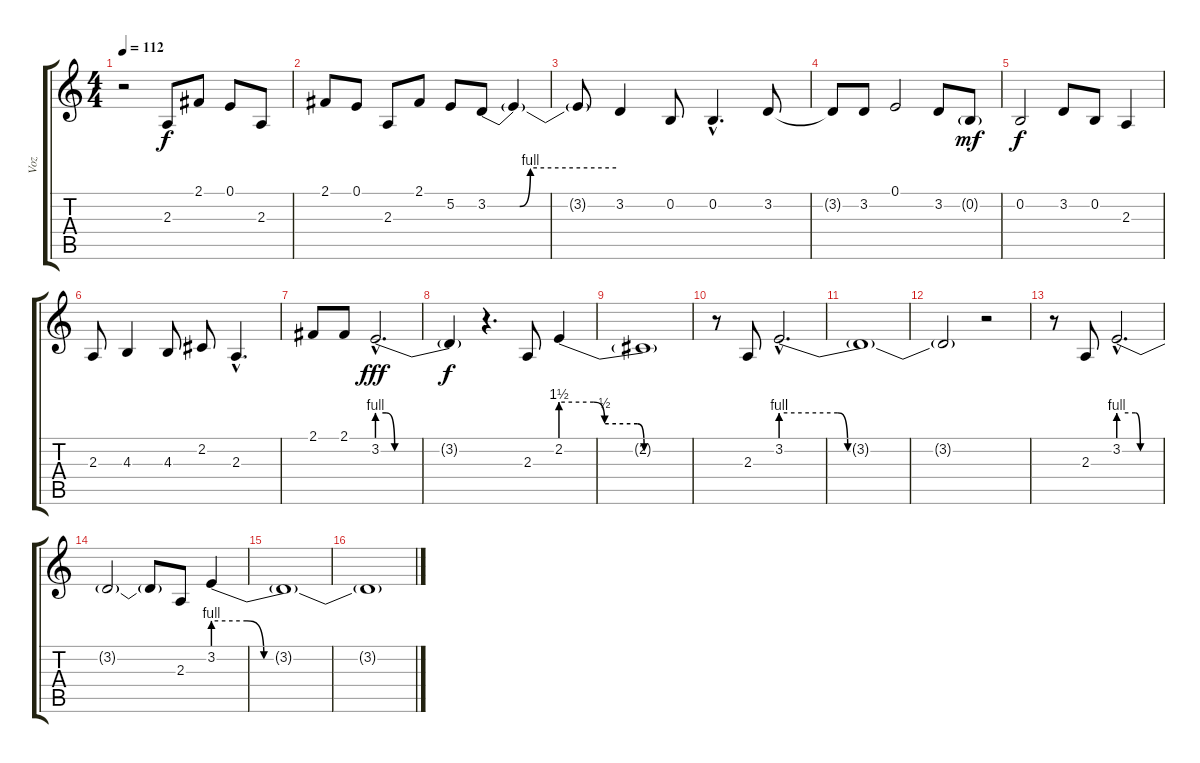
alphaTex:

\track ("Voz" "Voz") {instrument lead1square}
\staff {score tabs}
\tuning (E4 B3 G3 D3 A2 E2) {hide}
\ts (4 4)
\tempo 112
\clef g2
\ks c
r.2{dy f} 2.3.8 2.1.8 0.1.8 2.3.8 |
2.1.8 0.1.8 2.3.8 2.1.8 5.2.8 3.2{be (custom 0 0 15 0 20 4 60 4)}.8 3.2{t}.4 |
3.2{t}.8 3.2.4 0.2.8 0.2{hac}.4{d} 3.2.8 |
3.2{t}.8 3.2.8 0.1.2 3.2.8 0.2{g}.8{dy mf} |
0.2.2{dy f} 3.2.8 0.2.8 2.3.4 |
2.3.8 4.3.4 4.3.8 2.2.8 2.3{hac}.4{d} |
2.1.8 2.1.8 3.2{be (custom 0 4 5 4 10 0 60 0) hac}.2{d dy fff volume 10} |
3.2{t}.4{dy f} r.4{d} 2.3.8{volume 16} 2.2{be (custom 0 6 15 6 20 2 35 2 38 0 60 0)}.4 |
2.2{t}.1 |
r.8 2.3.8 3.2{be (custom 0 4 17 4 20 0 60 0) hac}.2{d} |
3.2{t}.1 |
3.2{t}.2 r.2 |
r.8 2.3.8 3.2{be (custom 0 4 25 4 32 0 60 0) hac}.2{d} |
3.2{t}.2 3.2{t}.8 2.3.8 3.2{be (custom 0 4 10 4 15 0 60 0)}.4{volume 10} |
3.2{t}.1 |
3.2{t}.1
